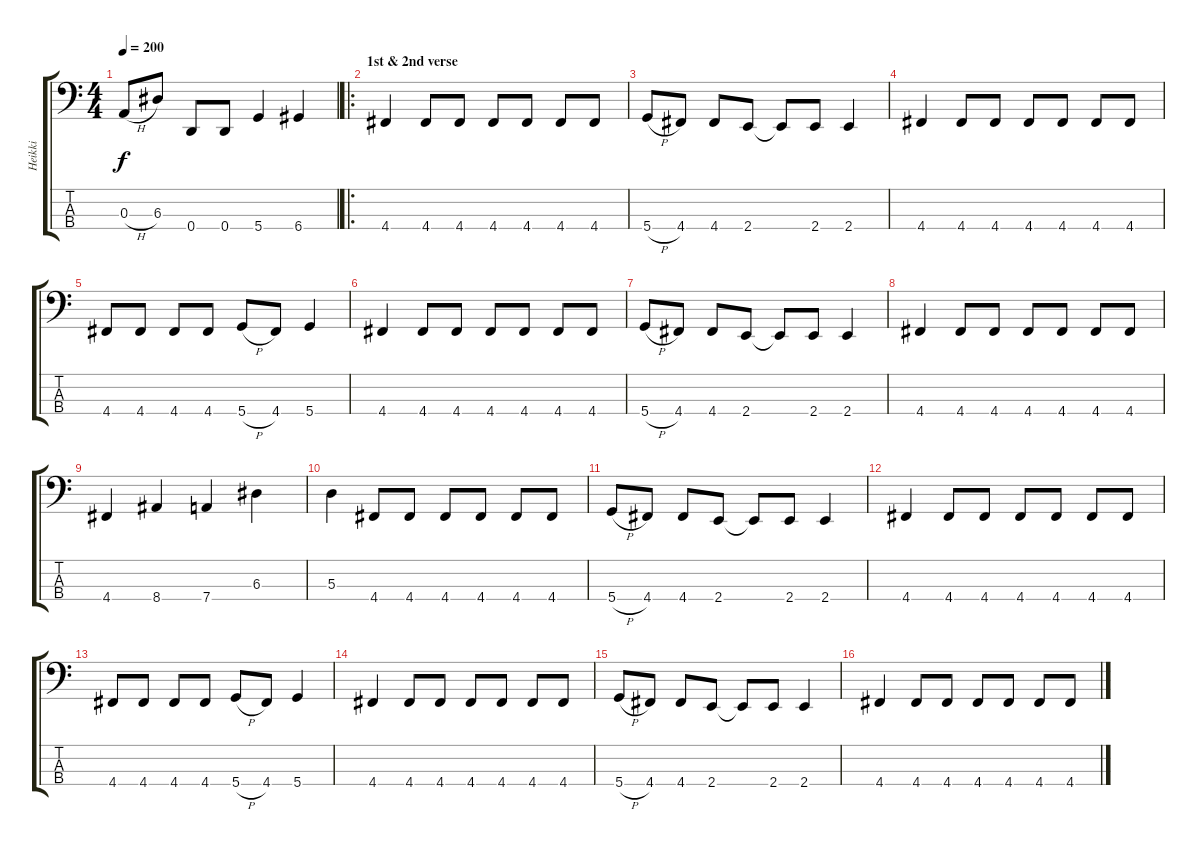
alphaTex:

\track ("Heikki" "Heikki") {instrument electricbassfinger}
\staff {score tabs}
\tuning (G2 D2 A1 D1) {hide}
\ts (4 4)
\tempo 200
\clef f4
\ks c
0.3{h}.8{dy f} 6.3.8 0.4.8 0.4.8 5.4.4 6.4.4 |
\ro
\section ("" "1st & 2nd verse")
4.4.4 4.4.8 4.4.8 4.4.8 4.4.8 4.4.8 4.4.8 |
5.4{h}.8 4.4.8 4.4.8 2.4.8 2.4{t}.8 2.4.8 2.4.4 |
4.4.4 4.4.8 4.4.8 4.4.8 4.4.8 4.4.8 4.4.8 |
4.4.8 4.4.8 4.4.8 4.4.8 5.4{h}.8 4.4.8 5.4.4 |
4.4.4 4.4.8 4.4.8 4.4.8 4.4.8 4.4.8 4.4.8 |
5.4{h}.8 4.4.8 4.4.8 2.4.8 2.4{t}.8 2.4.8 2.4.4 |
4.4.4 4.4.8 4.4.8 4.4.8 4.4.8 4.4.8 4.4.8 |
4.4.4 8.4.4 7.4.4 6.3.4 |
5.3.4 4.4.8 4.4.8 4.4.8 4.4.8 4.4.8 4.4.8 |
5.4{h}.8 4.4.8 4.4.8 2.4.8 2.4{t}.8 2.4.8 2.4.4 |
4.4.4 4.4.8 4.4.8 4.4.8 4.4.8 4.4.8 4.4.8 |
4.4.8 4.4.8 4.4.8 4.4.8 5.4{h}.8 4.4.8 5.4.4 |
4.4.4 4.4.8 4.4.8 4.4.8 4.4.8 4.4.8 4.4.8 |
5.4{h}.8 4.4.8 4.4.8 2.4.8 2.4{t}.8 2.4.8 2.4.4 |
4.4.4 4.4.8 4.4.8 4.4.8 4.4.8 4.4.8 4.4.8
